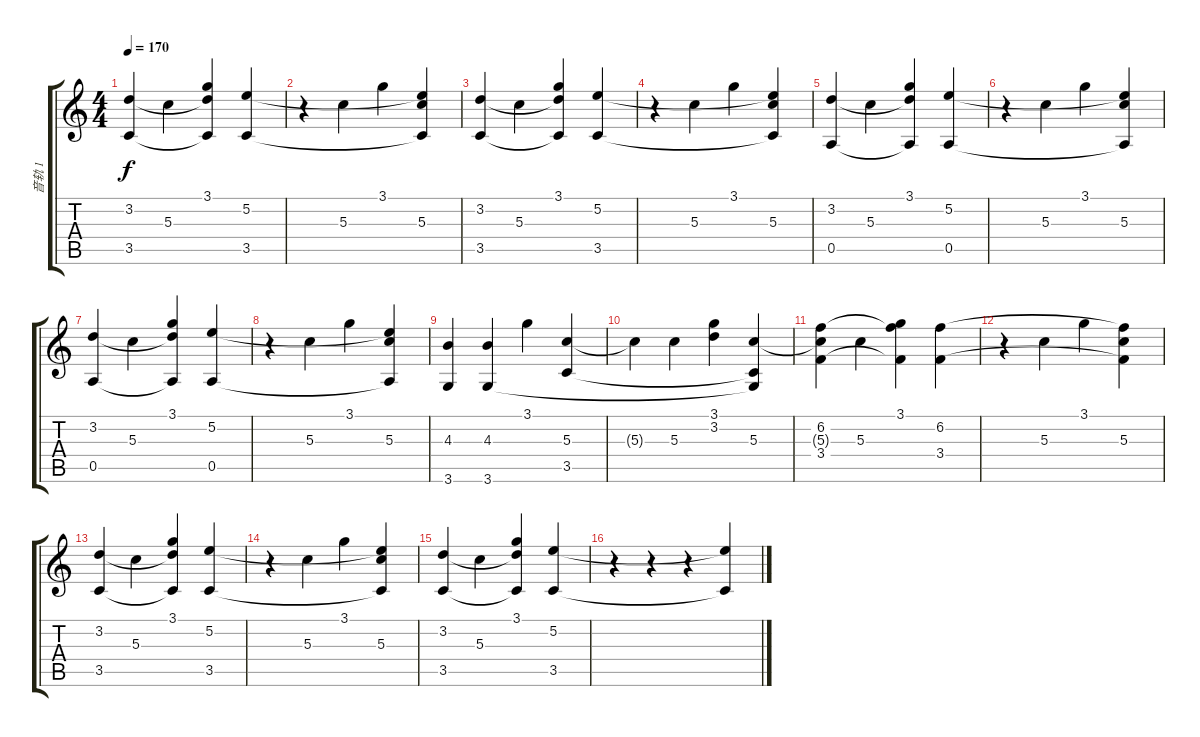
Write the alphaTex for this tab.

\track ("音轨 1" "音轨 1") {instrument acousticguitarnylon}
\staff {score tabs}
\tuning (E4 B3 G3 D3 A2 E2) {hide}
\ts (4 4)
\tempo 170
\clef g2
\ks c
(3.2 3.5).4{dy f} 5.3.4 (3.1 3.2{t} 3.5{t}).4 (5.2 3.5).4 |
r.4 5.3.4 3.1.4 (5.2{t} 5.3 3.5{t}).4 |
(3.2 3.5).4 5.3.4 (3.1 3.2{t} 3.5{t}).4 (5.2 3.5).4 |
r.4 5.3.4 3.1.4 (5.2{t} 5.3 3.5{t}).4 |
(3.2 0.5).4 5.3.4 (3.1 3.2{t} 0.5{t}).4 (5.2 0.5).4 |
r.4 5.3.4 3.1.4 (5.2{t} 5.3 0.5{t}).4 |
(3.2 0.5).4 5.3.4 (3.1 3.2{t} 0.5{t}).4 (5.2 0.5).4 |
r.4 5.3.4 3.1.4 (5.2{t} 5.3 0.5{t}).4 |
(4.3 3.6).4 (4.3 3.6).4 3.1.4 (5.3 3.5).4 |
5.3{t}.4 5.3.4 (3.1 3.2).4 (5.3 3.5{t} 3.6{t}).4 |
(6.2 5.3{t} 3.4).4 5.3.4 (3.1 6.2{t} 3.4{t}).4 (6.2 3.4).4 |
r.4 5.3.4 3.1.4 (6.2{t} 5.3 3.4{t}).4 |
(3.2 3.5).4 5.3.4 (3.1 3.2{t} 3.5{t}).4 (5.2 3.5).4 |
r.4 5.3.4 3.1.4 (5.2{t} 5.3 3.5{t}).4 |
(3.2 3.5).4 5.3.4 (3.1 3.2{t} 3.5{t}).4 (5.2 3.5).4 |
r.4 r.4 r.4 (5.2{t} 3.5{t}).4
